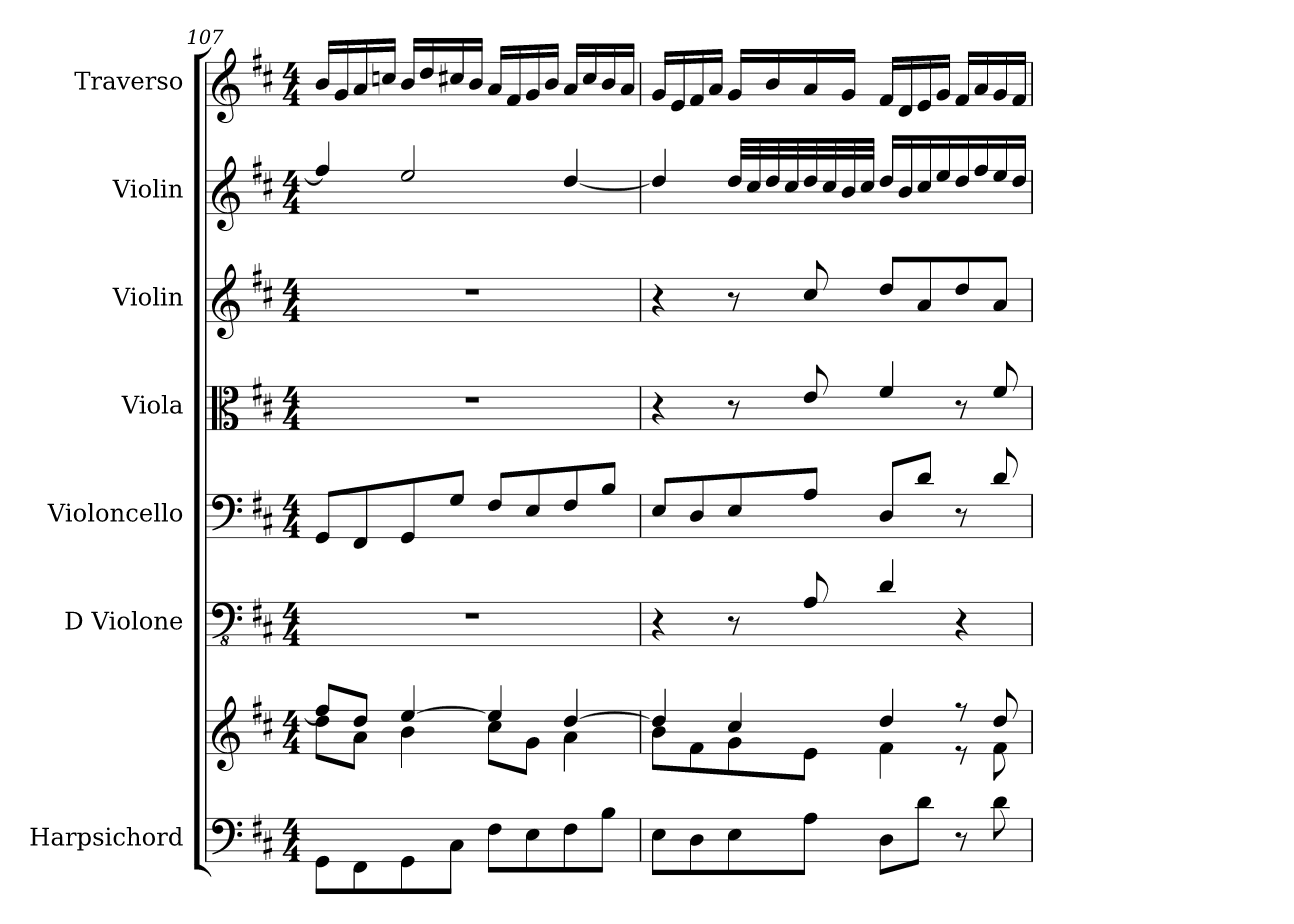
**kern	**kern	**kern	**kern	**kern	**kern	**kern	**kern
*part7	*part7	*part6	*part5	*part4	*part3	*part2	*part1
*staff8	*staff7	*staff6	*staff5	*staff4	*staff3	*staff2	*staff1
*I"Harpsichord	*	*I"D Violone	*I"Violoncello	*I"Viola	*I"Violin	*I"Violin	*I"Traverso
*I'Hch.	*	*I'D Vne.	*I'Vc.	*I'Vla.	*I'Vln.	*I'Vln.	*I'Trv.
!!LO:PB:g=z
*clefF4	*clefG2	*clefFv4	*clefF4	*clefC3	*clefG2	*clefG2	*clefG2
*	*	*ITrd7c12	*	*	*	*	*
*k[f#c#]	*k[f#c#]	*k[f#c#]	*k[f#c#]	*k[f#c#]	*k[f#c#]	*k[f#c#]	*k[f#c#]
*M4/4	*M4/4	*M4/4	*M4/4	*M4/4	*M4/4	*M4/4	*M4/4
=107	=107	=107	=107	=107	=107	=107	=107
*	*^	*	*	*	*	*	*
8GG\L	8ff#/L]	8dd\L	1r	8GG/L	1r	1r	4ff#/]	16b/LL
.	.	.	.	.	.	.	.	16g/
8FF#\	8dd/J	8a\J	.	8FF#/	.	.	.	16a/
.	.	.	.	.	.	.	.	16ccn/JJ
8GG\	[4ee/	4b\	.	8GG/	.	.	2ee/	16b/LL
.	.	.	.	.	.	.	.	16dd/
8C#\J	.	.	.	8G/J	.	.	.	16cc#X/
.	.	.	.	.	.	.	.	16b/JJ
8F#\L	4ee/]	8cc#\L	.	8F#/L	.	.	.	16a/LL
.	.	.	.	.	.	.	.	16f#/
8E\	.	8g\J	.	8E/	.	.	.	16g/
.	.	.	.	.	.	.	.	16b/JJ
8F#\	[4dd/	4a\	.	8F#/	.	.	[4dd/	16a/LL
.	.	.	.	.	.	.	.	16cc#/
8B\J	.	.	.	8B/J	.	.	.	16b/
.	.	.	.	.	.	.	.	16a/JJ
=108	=108	=108	=108	=108	=108	=108	=108	=108
8E\L	4dd/]	8b\L	4r	8E/L	4r	4r	4dd/]	16g/LL
.	.	.	.	.	.	.	.	16e/
8D\	.	8f#\	.	8D/	.	.	.	16f#/
.	.	.	.	.	.	.	.	16a/JJ
8E\	4cc#/	8g\	8r	8E/	8r	8r	32dd/LLL	16g/LL
.	.	.	.	.	.	.	32cc#/	.
.	.	.	.	.	.	.	32dd/	16b/
.	.	.	.	.	.	.	32cc#/	.
8A\J	.	8e\J	8AAA/	8A/J	8e/	8cc#/	32dd/	16a/
.	.	.	.	.	.	.	32cc#/	.
.	.	.	.	.	.	.	32b/	16g/JJ
.	.	.	.	.	.	.	32cc#/JJJ	.
8D\L	4dd/	4f#\	4DD/	8D/L	4f#/	8dd/L	16dd/LL	16f#/LL
.	.	.	.	.	.	.	16b/	16d/
8d\J	.	.	.	8d/J	.	8a/	16cc#/	16e/
.	.	.	.	.	.	.	16ee/	16g/JJ
8r	8r	8r	4r	8r	8r	8dd/	16dd/	16f#/LL
.	.	.	.	.	.	.	16ff#/	16a/
8d\	8dd/	8f#\	.	8d/	8f#/	8a/J	16ee/	16g/
.	.	.	.	.	.	.	16dd/JJ	16f#/JJ
*	*v	*v	*	*	*	*	*	*
=	=	=	=	=	=	=	=
*-	*-	*-	*-	*-	*-	*-	*-
